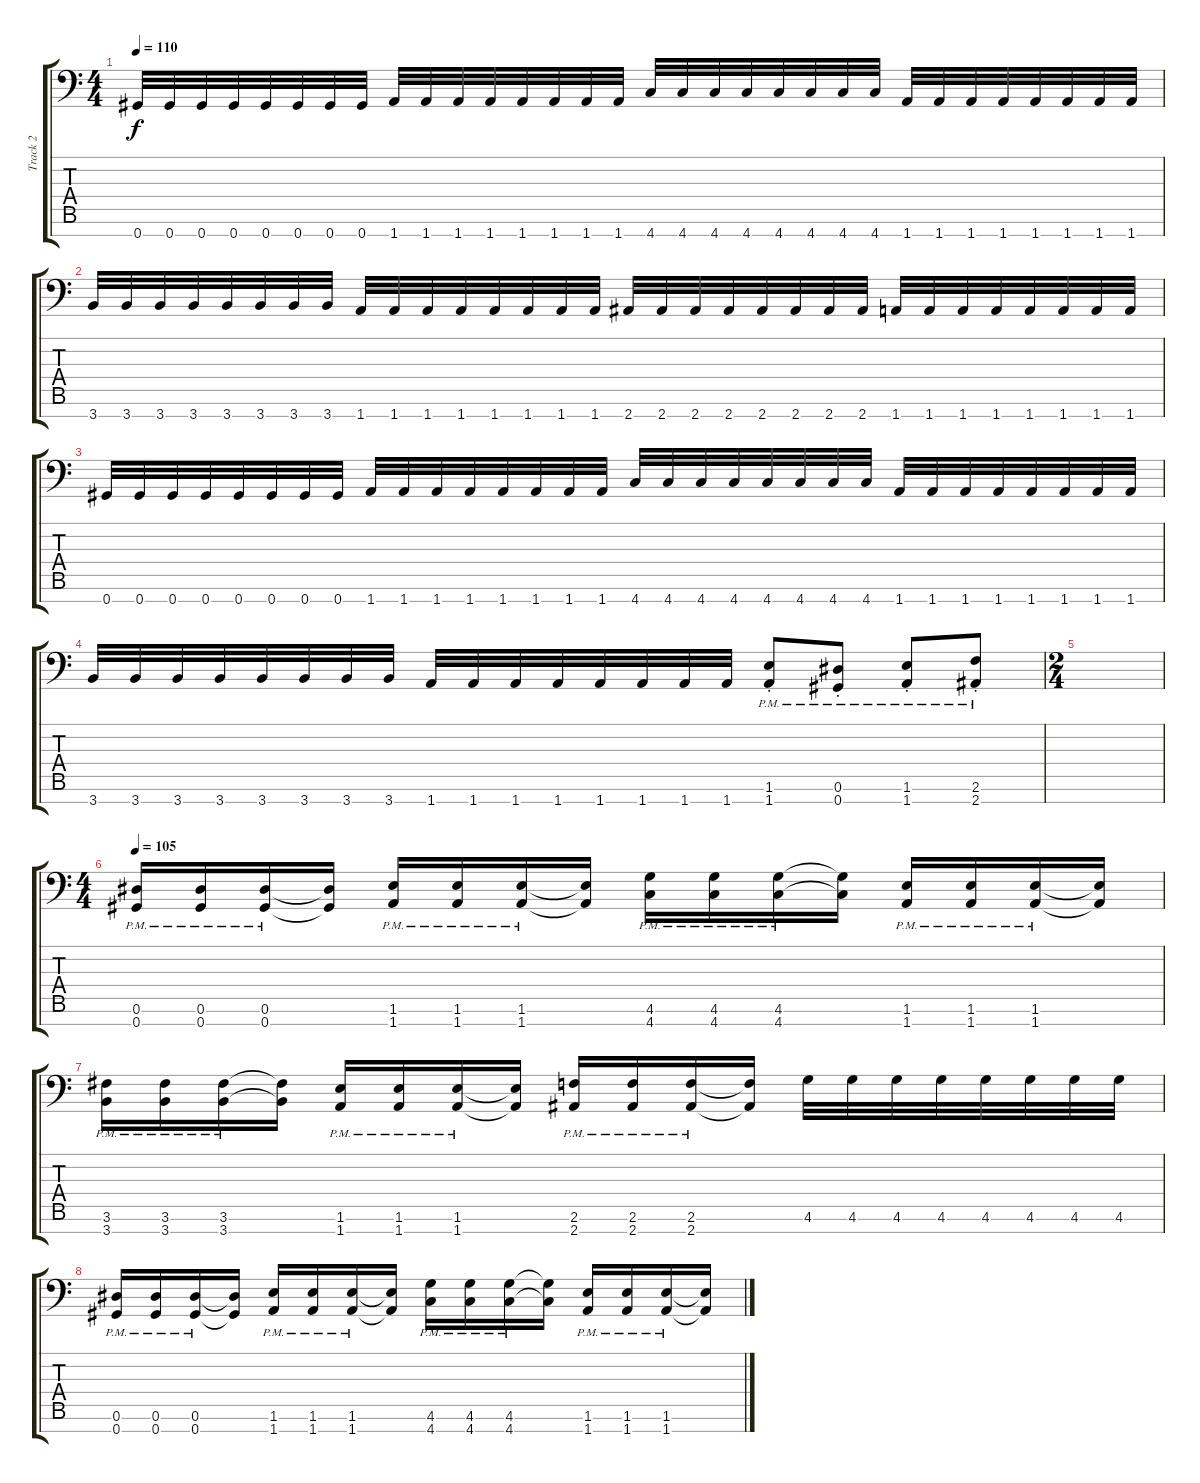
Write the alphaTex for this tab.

\track ("Track 2" "Track 2") {instrument overdrivenguitar}
\staff {score tabs}
\tuning (Eb4 Bb3 Gb3 Db3 Ab2 Eb2 Ab1) {hide}
\ts (4 4)
\tempo 110
\clef f4
\ks c
0.7.32{dy f} 0.7.32 0.7.32 0.7.32 0.7.32 0.7.32 0.7.32 0.7.32 1.7.32 1.7.32 1.7.32 1.7.32 1.7.32 1.7.32 1.7.32 1.7.32 4.7.32 4.7.32 4.7.32 4.7.32 4.7.32 4.7.32 4.7.32 4.7.32 1.7.32 1.7.32 1.7.32 1.7.32 1.7.32 1.7.32 1.7.32 1.7.32 |
3.7.32 3.7.32 3.7.32 3.7.32 3.7.32 3.7.32 3.7.32 3.7.32 1.7.32 1.7.32 1.7.32 1.7.32 1.7.32 1.7.32 1.7.32 1.7.32 2.7.32 2.7.32 2.7.32 2.7.32 2.7.32 2.7.32 2.7.32 2.7.32 1.7.32 1.7.32 1.7.32 1.7.32 1.7.32 1.7.32 1.7.32 1.7.32 |
0.7.32 0.7.32 0.7.32 0.7.32 0.7.32 0.7.32 0.7.32 0.7.32 1.7.32 1.7.32 1.7.32 1.7.32 1.7.32 1.7.32 1.7.32 1.7.32 4.7.32 4.7.32 4.7.32 4.7.32 4.7.32 4.7.32 4.7.32 4.7.32 1.7.32 1.7.32 1.7.32 1.7.32 1.7.32 1.7.32 1.7.32 1.7.32 |
3.7.32 3.7.32 3.7.32 3.7.32 3.7.32 3.7.32 3.7.32 3.7.32 1.7.32 1.7.32 1.7.32 1.7.32 1.7.32 1.7.32 1.7.32 1.7.32 (1.6{pm st} 1.7{pm st}).8 (0.6{pm st} 0.7{pm st}).8 (1.6{pm st} 1.7{pm st}).8 (2.6{pm st} 2.7{pm st}).8 |
\ts (2 4)
|
\ts (4 4)
\tempo 105
(0.6{pm} 0.7{pm}).16 (0.6{pm} 0.7{pm}).16 (0.6{pm} 0.7{pm}).16 (0.6{t} 0.7{t}).16 (1.6{pm} 1.7{pm}).16 (1.6{pm} 1.7{pm}).16 (1.6{pm} 1.7{pm}).16 (1.6{t} 1.7{t}).16 (4.6{pm} 4.7{pm}).16 (4.6{pm} 4.7{pm}).16 (4.6{pm} 4.7{pm}).16 (4.6{t} 4.7{t}).16 (1.6{pm} 1.7{pm}).16 (1.6{pm} 1.7{pm}).16 (1.6{pm} 1.7{pm}).16 (1.6{t} 1.7{t}).16 |
(3.6{pm} 3.7{pm}).16 (3.6{pm} 3.7{pm}).16 (3.6{pm} 3.7{pm}).16 (3.6{t} 3.7{t}).16 (1.6{pm} 1.7{pm}).16 (1.6{pm} 1.7{pm}).16 (1.6{pm} 1.7{pm}).16 (1.6{t} 1.7{t}).16 (2.6{pm} 2.7{pm}).16 (2.6{pm} 2.7{pm}).16 (2.6{pm} 2.7{pm}).16 (2.6{t} 2.7{t}).16 4.6.32 4.6.32 4.6.32 4.6.32 4.6.32 4.6.32 4.6.32 4.6.32 |
(0.6{pm} 0.7{pm}).16 (0.6{pm} 0.7{pm}).16 (0.6{pm} 0.7{pm}).16 (0.6{t} 0.7{t}).16 (1.6{pm} 1.7{pm}).16 (1.6{pm} 1.7{pm}).16 (1.6{pm} 1.7{pm}).16 (1.6{t} 1.7{t}).16 (4.6{pm} 4.7{pm}).16 (4.6{pm} 4.7{pm}).16 (4.6{pm} 4.7{pm}).16 (4.6{t} 4.7{t}).16 (1.6{pm} 1.7{pm}).16 (1.6{pm} 1.7{pm}).16 (1.6{pm} 1.7{pm}).16 (1.6{t} 1.7{t}).16
